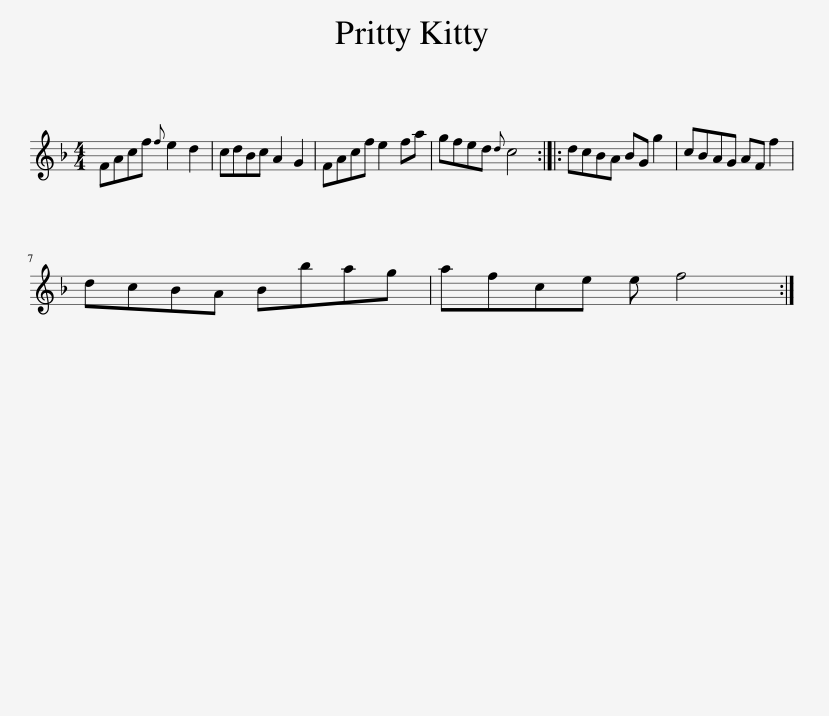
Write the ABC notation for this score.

X:1
L:1/8
M:4/4
I:linebreak $
K:F
V:1 treble
V:1
 FAcf{f} e2 d2 | cdBc A2 G2 | FAcf e2 fa | gfed{d} c4 :: dcBA BG g2 | %5
 cBAG AF f2 |$ dcBA Bbag | afce e f4 :| %8
